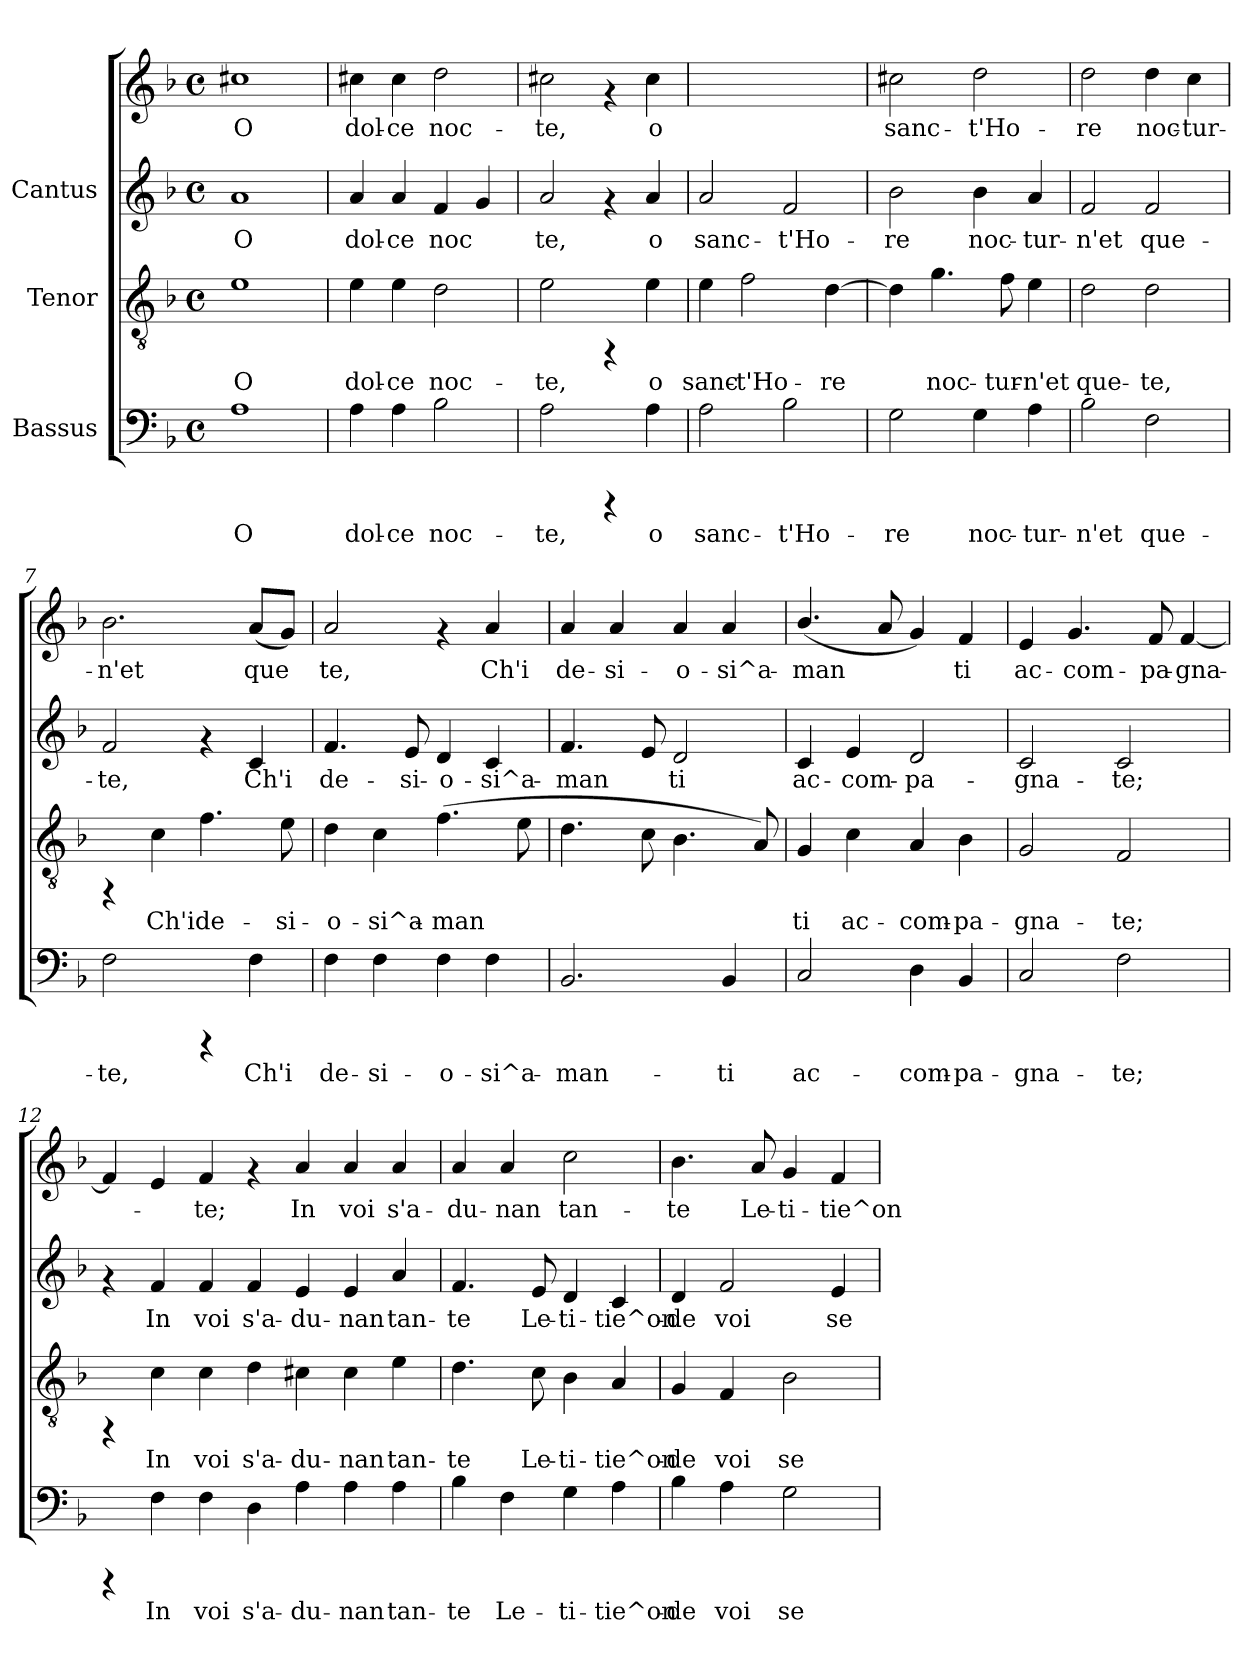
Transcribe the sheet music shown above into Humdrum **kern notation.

**kern	**text	**kern	**text	**kern	**text	**kern	**text
*part3	*part3	*part2	*part2	*part1	*part1	*part1	*part1
*staff4	*staff4	*staff3	*staff3	*staff2	*staff2	*staff1	*staff1
*I"Bassus	*	*I"Tenor	*	*I"Cantus	*	*	*
!!LO:PB:g=z
*stria5	*	*stria5	*	*stria5	*	*stria5	*
*clefF4	*	*clefGv2	*	*clefG2	*	*clefG2	*
*k[b-]	*	*k[b-]	*	*k[b-]	*	*k[b-]	*
*F:	*	*F:	*	*F:	*	*F:	*
*M4/4	*	*M4/4	*	*M4/4	*	*M4/4	*
*met(c)	*	*met(c)	*	*met(c)	*	*met(c)	*
*MM120	*	*MM120	*	*MM120	*	*MM120	*
=1	=1	=1	=1	=1	=1	=1	=1
!	!LO:LY:b:cj	!	!LO:LY:b:cj	!	!LO:LY:b:cj	!	!LO:LY:b:cj
1A	O	1e	O	1a	O	1cc#X	O
=2	=2	=2	=2	=2	=2	=2	=2
!	!LO:LY:b:cj	!	!LO:LY:b:cj	!	!LO:LY:b:cj	!	!LO:LY:b:cj
4A\	dol-	4e\	dol-	4a/	-dol-	4cc#X\	dol-
!	!LO:LY:b:cj	!	!LO:LY:b:cj	!	!LO:LY:b:cj	!	!LO:LY:b:cj
4A\	-ce	4e\	-ce	4a/	-ce	4cc#\	-ce
!	!LO:LY:b:cj	!	!LO:LY:b:cj	!	!LO:LY:b:cj	!	!LO:LY:b:cj
2B-\	noc-	2d\	noc-	4f/	noc-	2dd\	noc-
!	!	!	!	!	!LO:LY:b:cj	!	!
.	.	.	.	4g/	--	.	.
=3	=3	=3	=3	=3	=3	=3	=3
!	!LO:LY:b:cj	!	!LO:LY:b:cj	!	!LO:LY:b:cj	!	!LO:LY:b:cj
2A\	-te,	2e\	-te,	2a/	te,	2cc#X\	-te,
4rCCC	.	4rFF	.	4rf	.	4rf	.
!	!LO:LY:b:cj	!	!LO:LY:b:cj	!	!LO:LY:b:cj	!	!LO:LY:b:cj
4A\	o	4e\	o	4a/	o	4cc#\	o
=4	=4	=4	=4	=4	=4	=4	=4
!	!LO:LY:b:cj	!	!LO:LY:b:cj	!	!LO:LY:b:cj	!	!
2A\	sanc-	4e\	sanc-	2a/	sanc-	1ryy	.
!	!	!	!LO:LY:b:cj	!	!	!	!
.	.	2f\	-t'Ho-	.	.	.	.
!	!LO:LY:b:cj	!	!	!	!LO:LY:b:cj	!	!
2B-\	-t'Ho-	.	.	2f/	-t'Ho-	.	.
!	!	!	!LO:LY:b:cj	!	!	!	!
.	.	[>4d\	-re	.	.	.	.
=5	=5	=5	=5	=5	=5	=5	=5
!	!LO:LY:b:cj	!	!LO:LY:b:cj	!	!LO:LY:b:cj	!	!LO:LY:b:cj
2G\	-re	4d\]	.	2b-\	-re	2cc#X\	-sanc-
!	!	!	!LO:LY:b:cj	!	!	!	!
.	.	4.g\	noc-	.	.	.	.
!	!LO:LY:b:cj	!	!	!	!LO:LY:b:cj	!	!LO:LY:b:cj
4G\	noc-	.	.	4b-\	noc-	2dd\	-t'Ho-
!	!	!	!LO:LY:b:cj	!	!	!	!
.	.	8f\	-tur-	.	.	.	.
!	!LO:LY:b:cj	!	!LO:LY:b:cj	!	!LO:LY:b:cj	!	!
4A\	-tur-	4e\	-n'et	4a/	-tur-	.	.
!!LO:LB:g=z
=6	=6	=6	=6	=6	=6	=6	=6
!	!LO:LY:b:cj	!	!LO:LY:b:cj	!	!LO:LY:b:cj	!	!LO:LY:b:cj
2B-\	-n'et	2d\	que-	2f/	-n'et	2dd\	-re
!	!LO:LY:b:cj	!	!LO:LY:b:cj	!	!LO:LY:b:cj	!	!LO:LY:b:cj
2F\	que-	2d\	-te,	2f/	que-	4dd\	noc-
!	!	!	!	!	!	!	!LO:LY:b:cj
.	.	.	.	.	.	4cc\	-tur-
=7	=7	=7	=7	=7	=7	=7	=7
!	!LO:LY:b:cj	!	!	!	!LO:LY:b:cj	!	!LO:LY:b:cj
2F\	-te,	4rFF	.	2f/	-te,	2.b-\	-n'et
!	!	!	!LO:LY:b:cj	!	!	!	!
.	.	4c\	Ch'i	.	.	.	.
!	!	!	!LO:LY:b:cj	!	!	!	!
4rCCC	.	4.f\	de-	4rf	.	.	.
!	!LO:LY:b:cj	!	!	!	!LO:LY:b:cj	!	!LO:LY:b:cj
4F\	Ch'i	.	.	4c/	Ch'i	(<8a/L	que-
!	!	!	!LO:LY:b:cj	!	!	!	!LO:LY:b:cj
.	.	8e\	-si-	.	.	8g/J)	--
=8	=8	=8	=8	=8	=8	=8	=8
!	!LO:LY:b:cj	!	!LO:LY:b:cj	!	!LO:LY:b:cj	!	!LO:LY:b:cj
4F\	de-	4d\	-o-	4.f/	de-	2a/	te,
!	!LO:LY:b:cj	!	!LO:LY:b:cj	!	!	!	!
4F\	-si-	4c\	-si^a-	.	.	.	.
!	!	!	!	!	!LO:LY:b:cj	!	!
.	.	.	.	8e/	-si-	.	.
!	!LO:LY:b:cj	!	!LO:LY:b:cj	!	!LO:LY:b:cj	!	!
4F\	-o-	(>4.f\	-man-	4d/	-o-	4rf	.
!	!LO:LY:b:cj	!	!	!	!LO:LY:b:cj	!	!LO:LY:b:cj
4F\	-si^a-	.	.	4c/	-si^a-	4a/	Ch'i
!	!	!	!LO:LY:b:cj	!	!	!	!
.	.	8e\	--	.	.	.	.
=9	=9	=9	=9	=9	=9	=9	=9
!	!LO:LY:b:cj	!	!	!	!LO:LY:b:cj	!	!LO:LY:b:cj
2.BB-/	-man-	4.d\	.	4.f/	-man-	4a/	-de-
!	!	!	!	!	!	!	!LO:LY:b:cj
.	.	.	.	.	.	4a/	-si-
!	!	!	!	!	!LO:LY:b:cj	!	!
.	.	8c\	.	8e/	-	.	.
!	!	!	!	!	!LO:LY:b:cj	!	!LO:LY:b:cj
.	.	4.B-\	.	2d/	ti	4a/	-o-
!	!LO:LY:b:cj	!	!	!	!	!	!LO:LY:b:cj
4BB-/	-ti	.	.	.	.	4a/	-si^a-
.	.	8A/)	.	.	.	.	.
=10	=10	=10	=10	=10	=10	=10	=10
!	!LO:LY:b:cj	!	!LO:LY:b:cj	!	!LO:LY:b:cj	!	!LO:LY:b:cj
2C/	ac-	4G/	-ti	4c/	ac-	(<4.b-/	man-
!	!	!	!LO:LY:b:cj	!	!LO:LY:b:cj	!	!
.	.	4c\	ac-	4e/	-com-	.	.
!	!	!	!	!	!	!	!LO:LY:b:cj
.	.	.	.	.	.	8a/	-
!	!LO:LY:b:cj	!	!LO:LY:b:cj	!	!LO:LY:b:cj	!	!LO:LY:b:cj
4D\	-com-	4A/	-com-	2d/	-pa-	4g/)	.
!	!LO:LY:b:cj	!	!LO:LY:b:cj	!	!	!	!LO:LY:b:cj
4BB-/	-pa-	4B-\	-pa-	.	.	4f/	ti
!!LO:LB:g=z
=11	=11	=11	=11	=11	=11	=11	=11
!	!LO:LY:b:cj	!	!LO:LY:b:cj	!	!LO:LY:b:cj	!	!LO:LY:b:cj
2C/	-gna-	2G/	-gna-	2c/	-gna-	4e/	-ac-
!	!	!	!	!	!	!	!LO:LY:b:cj
.	.	.	.	.	.	4.g/	-com-
!	!LO:LY:b:cj	!	!LO:LY:b:cj	!	!LO:LY:b:cj	!	!
2F\	-te;	2F/	-te;	2c/	-te;	.	.
!	!	!	!	!	!	!	!LO:LY:b:cj
.	.	.	.	.	.	8f/	-pa-
!	!	!	!	!	!	!	!LO:LY:b:cj
.	.	.	.	.	.	[<4f/	-gna-
=12	=12	=12	=12	=12	=12	=12	=12
!	!	!	!	!	!	!	!LO:LY:b:cj
4rCCC	.	4rFF	.	4rf	.	4f/]	.
!	!LO:LY:b:cj	!	!LO:LY:b:cj	!	!LO:LY:b:cj	!	!LO:LY:b:cj
4F\	In	4c\	In	4f/	-In	4e/	.
!	!LO:LY:b:cj	!	!LO:LY:b:cj	!	!LO:LY:b:cj	!	!LO:LY:b:cj
4F\	voi	4c\	voi	4f/	voi	4f/	te;
!	!LO:LY:b:cj	!	!LO:LY:b:cj	!	!LO:LY:b:cj	!	!
4D\	s'a-	4d\	s'a-	4f/	s'a-	4rf	.
!	!LO:LY:b:cj	!	!LO:LY:b:cj	!	!LO:LY:b:cj	!	!LO:LY:b:cj
4A\	-du-	4c#X\	-du-	4e/	-du-	4a/	In
!	!LO:LY:b:cj	!	!LO:LY:b:cj	!	!LO:LY:b:cj	!	!LO:LY:b:cj
4A\	-nan	4c#\	-nan	4e/	-nan	4a/	voi
!	!LO:LY:b:cj	!	!LO:LY:b:cj	!	!LO:LY:b:cj	!	!LO:LY:b:cj
4A\	tan-	4e\	tan-	4a/	tan-	4a/	s'a-
=13	=13	=13	=13	=13	=13	=13	=13
!	!LO:LY:b:cj	!	!LO:LY:b:cj	!	!LO:LY:b:cj	!	!LO:LY:b:cj
4B-\	-te	4.d\	-te	4.f/	-te	4a/	-du-
!	!LO:LY:b:cj	!	!	!	!	!	!LO:LY:b:cj
4F\	Le-	.	.	.	.	4a/	-nan
!	!	!	!LO:LY:b:cj	!	!LO:LY:b:cj	!	!
.	.	8c\	Le-	8e/	Le-	.	.
!	!LO:LY:b:cj	!	!LO:LY:b:cj	!	!LO:LY:b:cj	!	!LO:LY:b:cj
4G\	-ti-	4B-\	-ti-	4d/	-ti-	2cc\	tan-
!	!LO:LY:b:cj	!	!LO:LY:b:cj	!	!LO:LY:b:cj	!	!
4A\	-tie^on-	4A/	-tie^on-	4c/	-tie^on-	.	.
=14	=14	=14	=14	=14	=14	=14	=14
!	!LO:LY:b:cj	!	!LO:LY:b:cj	!	!LO:LY:b:cj	!	!LO:LY:b:cj
4B-\	-de	4G/	-de	4d/	-de	4.b-\	-te
!	!LO:LY:b:cj	!	!LO:LY:b:cj	!	!LO:LY:b:cj	!	!
4A\	voi	4F/	voi	2f/	voi	.	.
!	!	!	!	!	!	!	!LO:LY:b:cj
.	.	.	.	.	.	8a/	Le-
!	!LO:LY:b:cj	!	!LO:LY:b:cj	!	!	!	!LO:LY:b:cj
2G\	se-	2B-\	se-	.	.	4g/	-ti-
!	!	!	!	!	!LO:LY:b:cj	!	!LO:LY:b:cj
.	.	.	.	4e/	se-	4f/	-tie^on-
=	=	=	=	=	=	=	=
*-	*-	*-	*-	*-	*-	*-	*-
